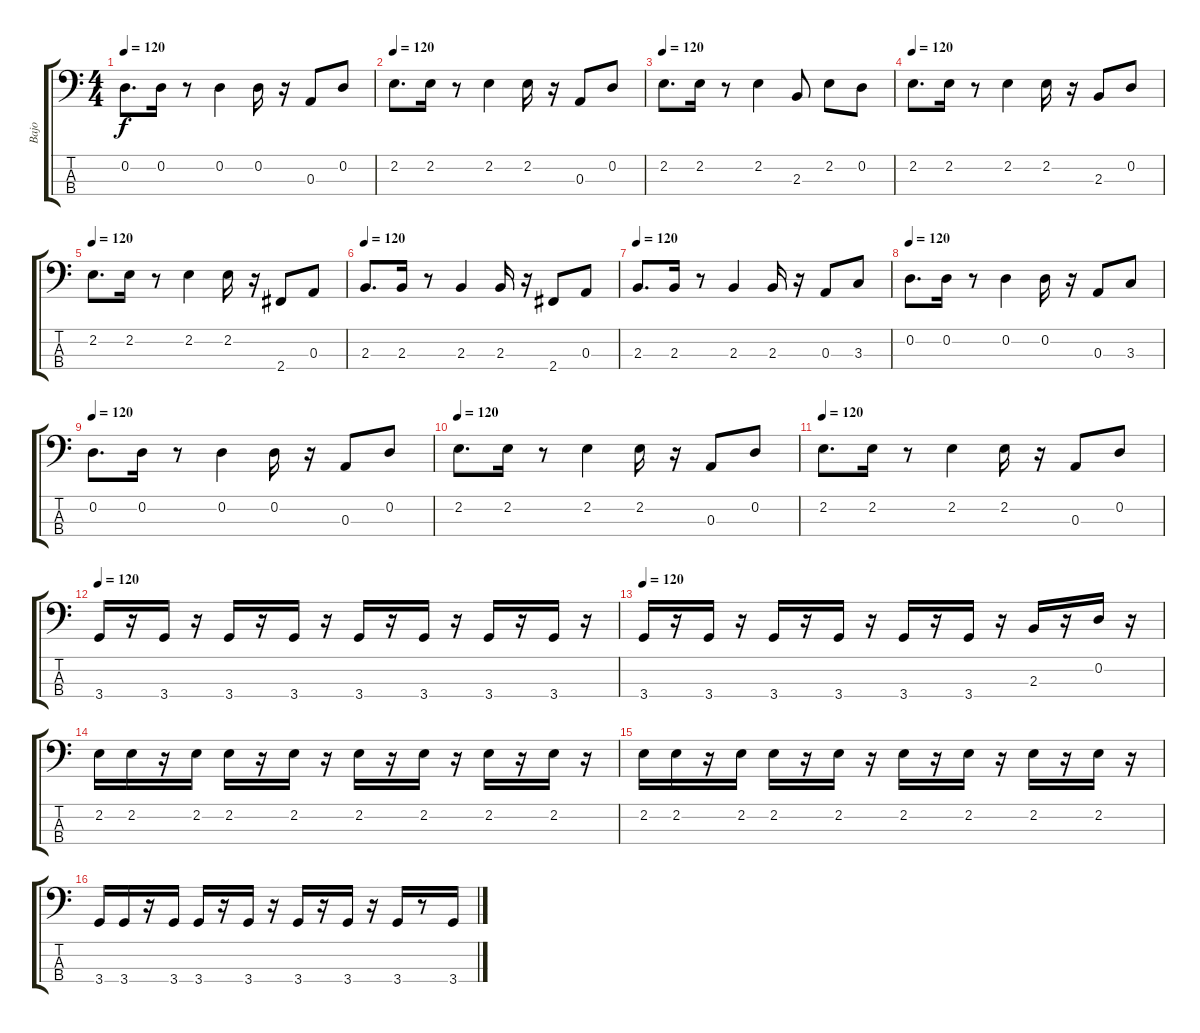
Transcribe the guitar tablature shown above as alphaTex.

\track ("Bajo" "Bajo") {instrument electricbasspick}
\staff {score tabs}
\tuning (G2 D2 A1 E1) {hide}
\ts (4 4)
\tempo 120
\clef f4
\ks c
0.2.8{d dy f} 0.2.16 r.8 0.2.4 0.2.16 r.16 0.3.8 0.2.8 |
\tempo 120
2.2.8{d} 2.2.16 r.8 2.2.4 2.2.16 r.16 0.3.8 0.2.8 |
\tempo 120
2.2.8{d} 2.2.16 r.8 2.2.4 2.3.8 2.2.8 0.2.8 |
\tempo 120
2.2.8{d} 2.2.16 r.8 2.2.4 2.2.16 r.16 2.3.8 0.2.8 |
\tempo 120
2.2.8{d} 2.2.16 r.8 2.2.4 2.2.16 r.16 2.4.8 0.3.8 |
\tempo 120
2.3.8{d} 2.3.16 r.8 2.3.4 2.3.16 r.16 2.4.8 0.3.8 |
\tempo 120
2.3.8{d} 2.3.16 r.8 2.3.4 2.3.16 r.16 0.3.8 3.3.8 |
\tempo 120
0.2.8{d} 0.2.16 r.8 0.2.4 0.2.16 r.16 0.3.8 3.3.8 |
\tempo 120
0.2.8{d} 0.2.16 r.8 0.2.4 0.2.16 r.16 0.3.8 0.2.8 |
\tempo 120
2.2.8{d} 2.2.16 r.8 2.2.4 2.2.16 r.16 0.3.8 0.2.8 |
\tempo 120
2.2.8{d} 2.2.16 r.8 2.2.4 2.2.16 r.16 0.3.8 0.2.8 |
\tempo 120
3.4.16 r.16 3.4.16 r.16 3.4.16 r.16 3.4.16 r.16 3.4.16 r.16 3.4.16 r.16 3.4.16 r.16 3.4.16 r.16 |
\tempo 120
3.4.16 r.16 3.4.16 r.16 3.4.16 r.16 3.4.16 r.16 3.4.16 r.16 3.4.16 r.16 2.3.16 r.16 0.2.16 r.16 |
2.2.16 2.2.16 r.16 2.2.16 2.2.16 r.16 2.2.16 r.16 2.2.16 r.16 2.2.16 r.16 2.2.16 r.16 2.2.16 r.16 |
2.2.16 2.2.16 r.16 2.2.16 2.2.16 r.16 2.2.16 r.16 2.2.16 r.16 2.2.16 r.16 2.2.16 r.16 2.2.16 r.16 |
3.4.16 3.4.16 r.16 3.4.16 3.4.16 r.16 3.4.16 r.16 3.4.16 r.16 3.4.16 r.16 3.4.16 r.8 3.4.16
